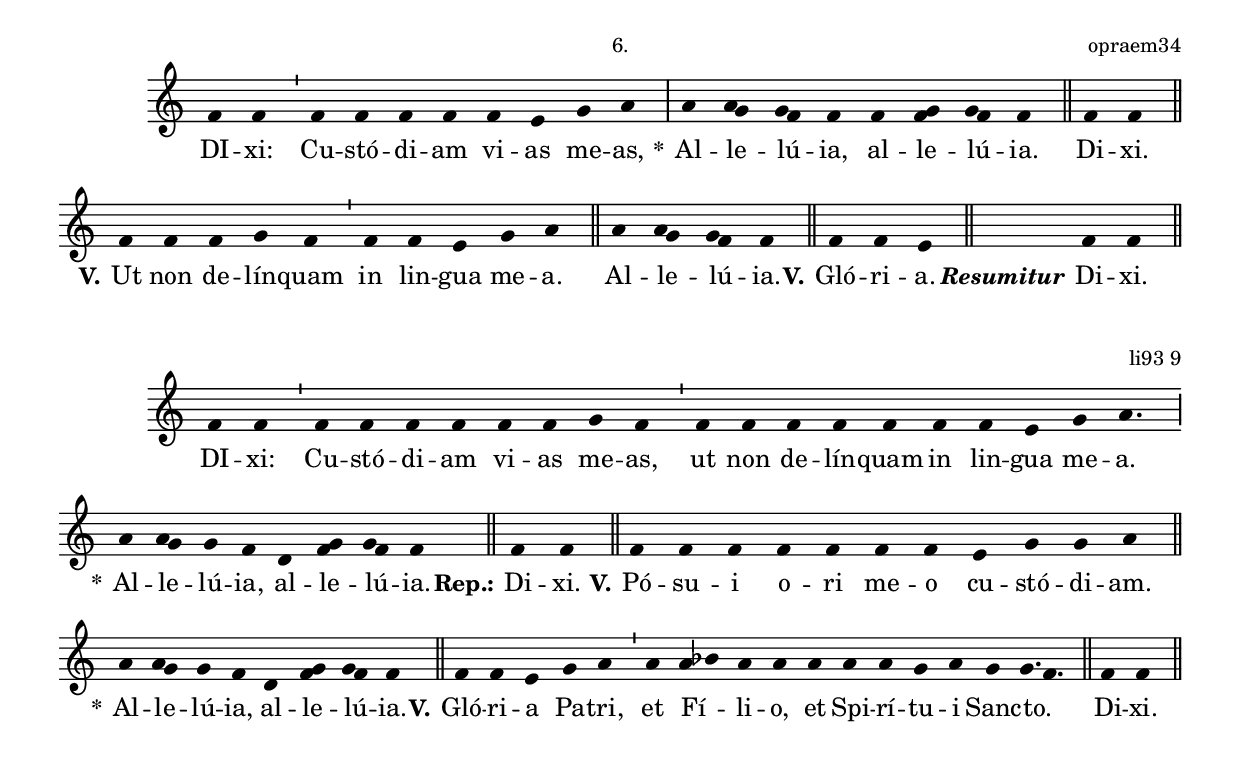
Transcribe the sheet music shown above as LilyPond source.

\version "2.19.32"

\include "../lib/synopsis.ily"

\score {
  \transpose c c' {
    \plainchant
    f4 f \bar "'"
    f f f f \bar "" f e \bar "" g a \bar "|"
    a \melisma { a g } \melisma { g f } f \bar "" f \melisma { f g } \melisma { g f } f \bar "||"
    f f \bar "||"
    f \bar "" f \bar "" f g f \bar "'"
    f \bar "" f e \bar "" g a \bar "||"
    a \melisma { a g } \melisma { g f } f \bar "||"
    f f e \bar "||" s \bar ""
    f f \bar "||"
  }
  \addlyrics {
    DI -- xi:
    Cu -- stó -- di -- am vi -- as me -- as, \set stanza = \markup{"*"}
    Al -- le -- lú -- ia, al -- le -- lú -- ia.
    Di -- xi.
    \set stanza = \markup{V.} Ut non de -- lín -- quam
    in lin -- gua me -- a.
    Al -- le -- lú -- ia.
    \set stanza = \markup{V.} Gló -- ri -- a.
    \set stanza = \markup{\italic{Resumitur}} Di -- xi.
  }
  \header {
    annotation = "6."
    mode = "6"
    office-part = "responsorium"
    fontes = "opraem34"
  }
}

\score {
  \transpose c c' {
    \plainchant
    f4 f \bar "'"
    f f f f f f g f \bar "'"
    f f f f f f f e g a4. \divMaior
    a4 \melisma { a g } g f d \melisma { f g } \melisma { g f } f4. \bar "||"
    f f \bar "||"
    f f f f f f f e g g a4. \bar "||"
    a4 \melisma { a g } g f d \melisma { f g } \melisma { g f } f4. \bar "||"
    f4 f e g a \bar "'"
    a \melisma { a bes } a a a a a g a g \melisma { g4. f } \bar "||"
    f4 f \bar "||"
  }
  \addlyrics {
    DI -- xi:
    Cu -- stó -- di -- am vi -- as me -- as,
    ut non de -- lín -- quam in lin -- gua me -- a. \set stanza = \markup{"*"}
    Al -- le -- lú -- ia, al -- le -- lú -- ia.
    \set stanza = \markup{Rep.:} Di -- xi.
    \set stanza = \markup{V.} Pó -- su -- i o -- ri me -- o cu -- stó -- di -- am. \set stanza = \markup{"*"}
    Al -- le -- lú -- ia, al -- le -- lú -- ia.
    \set stanza = \markup{V.} Gló -- ri -- a Pa -- tri,
    et Fí -- li -- o, et Spi -- rí -- tu -- i Sanc -- to.
    Di -- xi.
  }
  \header {
    fontes = "li93 9"
  }
}

%{
\score {
  \transpose c c' {
    \plainchant

  }
  \addlyrics {

  }
  \header {
    fontes = ""
  }
}
%}